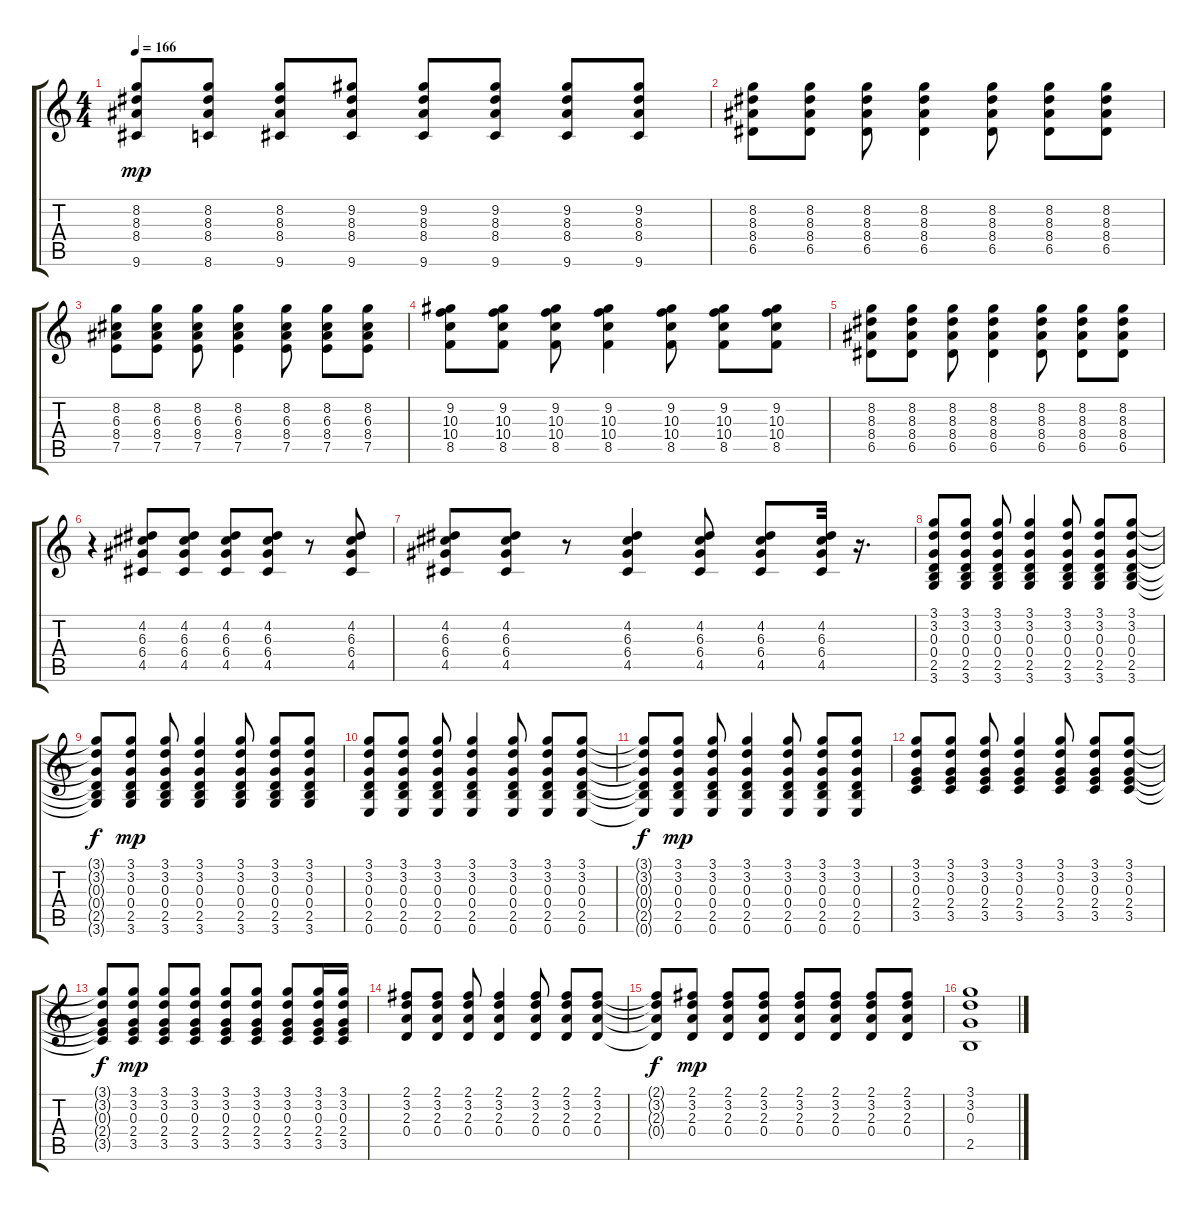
\track "" {instrument overdrivenguitar}
\staff {score tabs}
\tuning (E4 B3 G3 D3 A2 E2) {hide}
\ts (4 4)
\tempo 166
\clef g2
\ks c
(8.2 8.3 8.4 9.6).8{dy mp} (8.2 8.3 8.4 8.6).8 (8.2 8.3 8.4 9.6).8 (9.2 8.3 8.4 9.6).8 (9.2 8.3 8.4 9.6).8 (9.2 8.3 8.4 9.6).8 (9.2 8.3 8.4 9.6).8 (9.2 8.3 8.4 9.6).8 |
(8.2 8.3 8.4 6.5).8 (8.2 8.3 8.4 6.5).8 (8.2 8.3 8.4 6.5).8 (8.2 8.3 8.4 6.5).4 (8.2 8.3 8.4 6.5).8 (8.2 8.3 8.4 6.5).8 (8.2 8.3 8.4 6.5).8 |
(8.2 6.3 8.4 7.5).8 (8.2 6.3 8.4 7.5).8 (8.2 6.3 8.4 7.5).8 (8.2 6.3 8.4 7.5).4 (8.2 6.3 8.4 7.5).8 (8.2 6.3 8.4 7.5).8 (8.2 6.3 8.4 7.5).8 |
(9.2 10.3 10.4 8.5).8 (9.2 10.3 10.4 8.5).8 (9.2 10.3 10.4 8.5).8 (9.2 10.3 10.4 8.5).4 (9.2 10.3 10.4 8.5).8 (9.2 10.3 10.4 8.5).8 (9.2 10.3 10.4 8.5).8 |
(8.2 8.3 8.4 6.5).8 (8.2 8.3 8.4 6.5).8 (8.2 8.3 8.4 6.5).8 (8.2 8.3 8.4 6.5).4 (8.2 8.3 8.4 6.5).8 (8.2 8.3 8.4 6.5).8 (8.2 8.3 8.4 6.5).8 |
r.4 (4.2 6.3 6.4 4.5).8 (4.2 6.3 6.4 4.5).8 (4.2 6.3 6.4 4.5).8 (4.2 6.3 6.4 4.5).8 r.8 (4.2 6.3 6.4 4.5).8 |
(4.2 6.3 6.4 4.5).8 (4.2 6.3 6.4 4.5).8 r.8 (4.2 6.3 6.4 4.5).4 (4.2 6.3 6.4 4.5).8 (4.2 6.3 6.4 4.5).8 (4.2 6.3 6.4 4.5).32 r.16{d} |
(3.1 3.2 0.3 0.4 2.5 3.6).8 (3.1 3.2 0.3 0.4 2.5 3.6).8 (3.1 3.2 0.3 0.4 2.5 3.6).8 (3.1 3.2 0.3 0.4 2.5 3.6).4 (3.1 3.2 0.3 0.4 2.5 3.6).8 (3.1 3.2 0.3 0.4 2.5 3.6).8 (3.1 3.2 0.3 0.4 2.5 3.6).8 |
(3.1{t} 3.2{t} 0.3{t} 0.4{t} 2.5{t} 3.6{t}).8{dy f} (3.1 3.2 0.3 0.4 2.5 3.6).8{dy mp} (3.1 3.2 0.3 0.4 2.5 3.6).8 (3.1 3.2 0.3 0.4 2.5 3.6).4 (3.1 3.2 0.3 0.4 2.5 3.6).8 (3.1 3.2 0.3 0.4 2.5 3.6).8 (3.1 3.2 0.3 0.4 2.5 3.6).8 |
(3.1 3.2 0.3 0.4 2.5 0.6).8 (3.1 3.2 0.3 0.4 2.5 0.6).8 (3.1 3.2 0.3 0.4 2.5 0.6).8 (3.1 3.2 0.3 0.4 2.5 0.6).4 (3.1 3.2 0.3 0.4 2.5 0.6).8 (3.1 3.2 0.3 0.4 2.5 0.6).8 (3.1 3.2 0.3 0.4 2.5 0.6).8 |
(3.1{t} 3.2{t} 0.3{t} 0.4{t} 2.5{t} 0.6{t}).8{dy f} (3.1 3.2 0.3 0.4 2.5 0.6).8{dy mp} (3.1 3.2 0.3 0.4 2.5 0.6).8 (3.1 3.2 0.3 0.4 2.5 0.6).4 (3.1 3.2 0.3 0.4 2.5 0.6).8 (3.1 3.2 0.3 0.4 2.5 0.6).8 (3.1 3.2 0.3 0.4 2.5 0.6).8 |
(3.1 3.2 0.3 2.4 3.5).8 (3.1 3.2 0.3 2.4 3.5).8 (3.1 3.2 0.3 2.4 3.5).8 (3.1 3.2 0.3 2.4 3.5).4 (3.1 3.2 0.3 2.4 3.5).8 (3.1 3.2 0.3 2.4 3.5).8 (3.1 3.2 0.3 2.4 3.5).8 |
(3.1{t} 3.2{t} 0.3{t} 2.4{t} 3.5{t}).8{dy f} (3.1 3.2 0.3 2.4 3.5).8{dy mp} (3.1 3.2 0.3 2.4 3.5).8 (3.1 3.2 0.3 2.4 3.5).8 (3.1 3.2 0.3 2.4 3.5).8 (3.1 3.2 0.3 2.4 3.5).8 (3.1 3.2 0.3 2.4 3.5).8 (3.1 3.2 0.3 2.4 3.5).16 (3.1 3.2 0.3 2.4 3.5).16 |
(2.1 3.2 2.3 0.4).8 (2.1 3.2 2.3 0.4).8 (2.1 3.2 2.3 0.4).8 (2.1 3.2 2.3 0.4).4 (2.1 3.2 2.3 0.4).8 (2.1 3.2 2.3 0.4).8 (2.1 3.2 2.3 0.4).8 |
(2.1{t} 3.2{t} 2.3{t} 0.4{t}).8{dy f} (2.1 3.2 2.3 0.4).8{dy mp} (2.1 3.2 2.3 0.4).8 (2.1 3.2 2.3 0.4).8 (2.1 3.2 2.3 0.4).8 (2.1 3.2 2.3 0.4).8 (2.1 3.2 2.3 0.4).8 (2.1 3.2 2.3 0.4).8 |
(3.1 3.2 0.3 2.5).1
